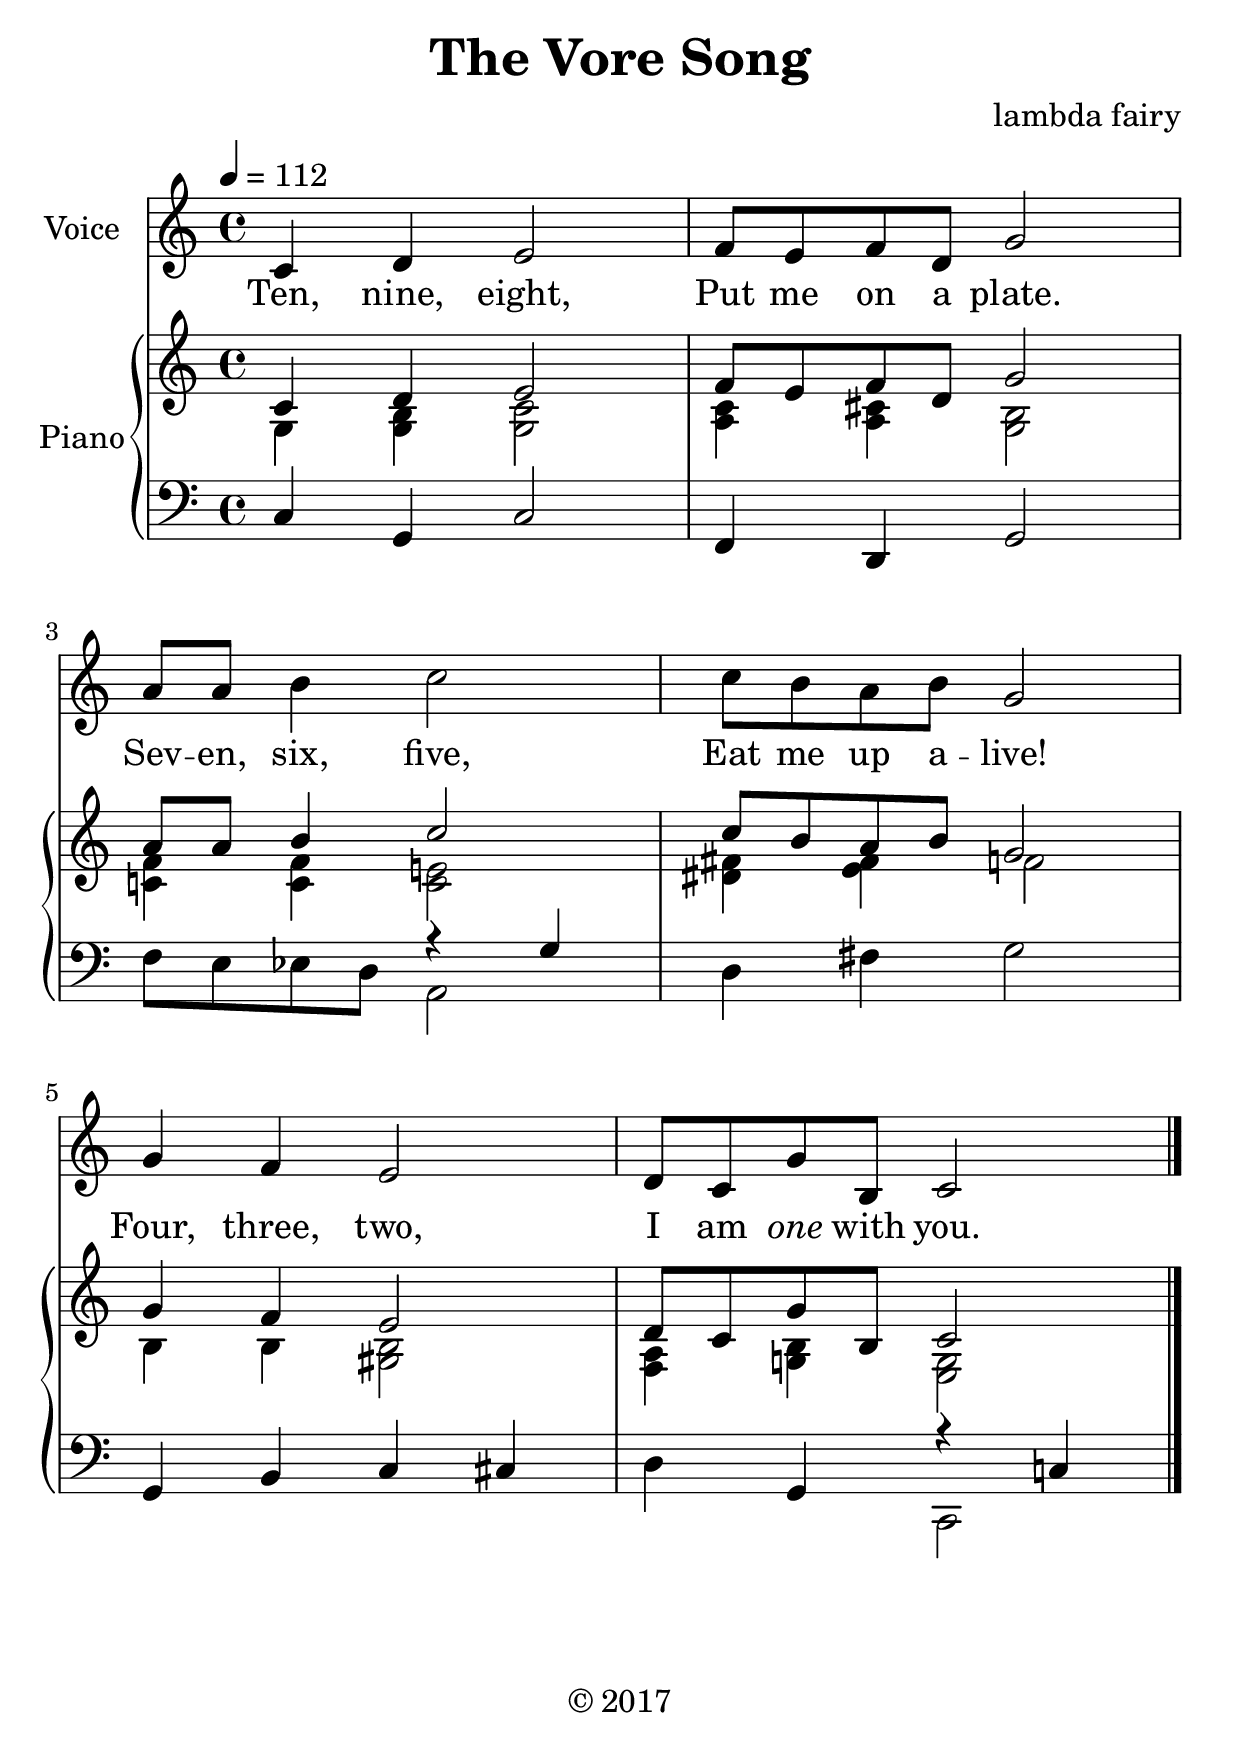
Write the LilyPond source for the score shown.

\version "2.18.2"

\include "articulate.ly"
\include "shared.ily"

#(set-global-staff-size 28)

\header {
    title = "The Vore Song"
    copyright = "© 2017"
    }

vocals = <<
    \relative c' {
        \clef treble
        \set Staff.instrumentName = #"Voice"
        \set Staff.midiInstrument = #"acoustic grand"
        \tempo 4 = 112
        \time 4/4

        | c4 d e2
        | f8 e f d g2

        \break

        | a8 a b4 c2
        | c8 b a b g2

        \break

        | g4 f e2
        | d8 c g' b, c2

        \bar "|."
        }

    \addlyrics {
        Ten, nine, eight,
        Put me on a plate.
        Sev -- en, six, five,
        Eat me up a -- live!
        Four, three, two,
        I am \markup { \italic one } with you.
        }
    >>

right_hand = {
    << \relative c' {
        | c4 d e2
        | f8 e f d g2

        | a8 a b4 c2
        | c8 b a b g2

        | g4 f e2
        | d8 c g' b, c2
        }
    \\ \relative c' {
        | g4 <g b> <g c>2
        | <a c>4 <a cs> <g b>2

        | <c f>4 <c f> <c e>2
        | <ds fs>4 <e fs> f2

        | b,4 b <gs b>2
        | <f a>4 <g b> <e g>2
        } >>
    }

left_hand = \relative c {
    \clef bass
    | c4 g c2
    | f,4 d g2

    | f'8 e ef d << { r4 g } \\ a,2 >>
    | d4 fs g2

    | g,4 b c cs
    | d g, << { r4 c } \\ c,2 >>
    }

stuff = <<
    \vocals
    \new PianoStaff <<
        #(set-accidental-style 'piano)
        \set PianoStaff.instrumentName = #"Piano"
        \set PianoStaff.connectArpeggios = ##t
        \new Staff = "R" \right_hand
        \new Staff = "L" \left_hand
        >>
    >>

\score {
    \stuff
    \layout { }
    }

\score {
    \articulate \stuff
    \midi { }
    }
